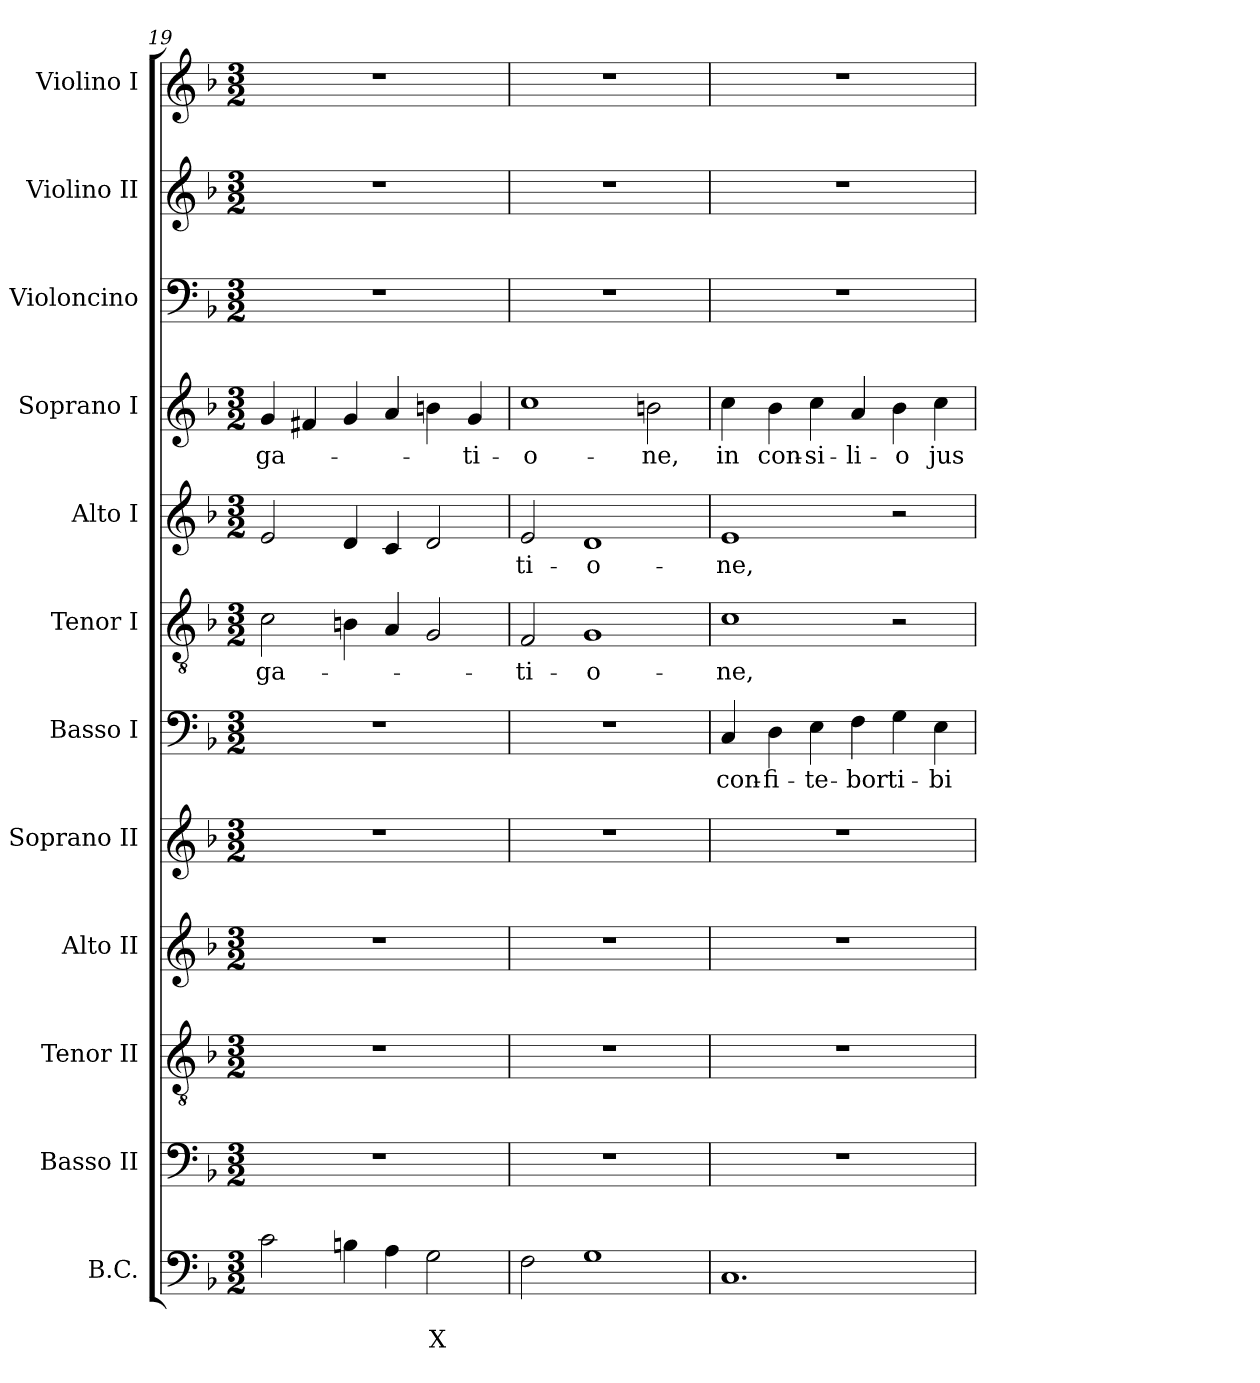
**kern	**text	**text	**kern	**kern	**kern	**kern	**kern	**text	**kern	**text	**kern	**text	**kern	**text	**kern	**kern	**kern
*part12	*part12	*part12	*part11	*part10	*part9	*part8	*part7	*part7	*part6	*part6	*part5	*part5	*part4	*part4	*part3	*part2	*part1
*staff12	*staff12	*staff12	*staff11	*staff10	*staff9	*staff8	*staff7	*staff7	*staff6	*staff6	*staff5	*staff5	*staff4	*staff4	*staff3	*staff2	*staff1
*I"B.C.	*	*	*I"Basso II	*I"Tenor II	*I"Alto II	*I"Soprano II	*I"Basso I	*	*I"Tenor I	*	*I"Alto I	*	*I"Soprano I	*	*I"Violoncino	*I"Violino II	*I"Violino I
*I'BC	*	*	*I'B 2	*I'T 2	*I'A 2	*I'S 2	*I'B 1	*	*I'T 1	*	*I'A 1	*	*I'S 1	*	*I'Vc.	*I'Vln. II	*I'Vln. I
*clefF4	*	*	*clefF4	*clefGv2	*clefG2	*clefG2	*clefF4	*	*clefGv2	*	*clefG2	*	*clefG2	*	*clefF4	*clefG2	*clefG2
*k[b-]	*	*	*k[b-]	*k[b-]	*k[b-]	*k[b-]	*k[b-]	*	*k[b-]	*	*k[b-]	*	*k[b-]	*	*k[b-]	*k[b-]	*k[b-]
*F:	*	*	*F:	*F:	*F:	*F:	*F:	*	*F:	*	*F:	*	*F:	*	*F:	*F:	*F:
*M3/2	*	*	*M3/2	*M3/2	*M3/2	*M3/2	*M3/2	*	*M3/2	*	*M3/2	*	*M3/2	*	*M3/2	*M3/2	*M3/2
=19	=19	=19	=19	=19	=19	=19	=19	=19	=19	=19	=19	=19	=19	=19	=19	=19	=19
!	!	!	!	!	!	!	!	!	!	!LO:LY:b	!	!	!	!	!	!	!
!	!	!	!	!	!	!	!	!	!	!	!	!	!	!LO:LY:b	!	!	!
2c\	.	.	1.r	1.r	1.r	1.r	1.r	.	2c\	-ga-	2e/	.	4g/	-ga-	1.r	1.r	1.r
.	.	.	.	.	.	.	.	.	.	.	.	.	4f#X/	.	.	.	.
4Bn\	.	.	.	.	.	.	.	.	4Bn\	.	4d/	.	4g/	.	.	.	.
4A\	.	.	.	.	.	.	.	.	4A/	.	4c/	.	4a/	.	.	.	.
!	!	!LO:LY:b	!	!	!	!	!	!	!	!	!	!	!	!	!	!	!
2G\	.	X	.	.	.	.	.	.	2G/	.	2d/	.	4bn\	.	.	.	.
!	!	!	!	!	!	!	!	!	!	!	!	!	!	!LO:LY:b	!	!	!
.	.	.	.	.	.	.	.	.	.	.	.	.	4g/	-ti-	.	.	.
!!LO:PB:g=z
=20	=20	=20	=20	=20	=20	=20	=20	=20	=20	=20	=20	=20	=20	=20	=20	=20	=20
!	!	!	!	!	!	!	!	!	!	!LO:LY:b	!	!	!	!	!	!	!
!	!	!	!	!	!	!	!	!	!	!	!	!LO:LY:b	!	!	!	!	!
!	!	!	!	!	!	!	!	!	!	!	!	!	!	!LO:LY:b	!	!	!
2F\	.	.	1.r	1.r	1.r	1.r	1.r	.	2F/	-ti-	2e/	-ti-	1cc	-o-	1.r	1.r	1.r
!	!	!	!	!	!	!	!	!	!	!LO:LY:b	!	!	!	!	!	!	!
!	!	!	!	!	!	!	!	!	!	!	!	!LO:LY:b	!	!	!	!	!
1G	.	.	.	.	.	.	.	.	1G	-o-	1d	-o-	.	.	.	.	.
!	!	!	!	!	!	!	!	!	!	!	!	!	!	!LO:LY:b	!	!	!
.	.	.	.	.	.	.	.	.	.	.	.	.	2bn\	-ne,	.	.	.
=21	=21	=21	=21	=21	=21	=21	=21	=21	=21	=21	=21	=21	=21	=21	=21	=21	=21
!	!	!	!	!	!	!	!	!LO:LY:b	!	!	!	!	!	!	!	!	!
!	!	!	!	!	!	!	!	!	!	!LO:LY:b	!	!	!	!	!	!	!
!	!	!	!	!	!	!	!	!	!	!	!	!LO:LY:b	!	!	!	!	!
!	!	!	!	!	!	!	!	!	!	!	!	!	!	!LO:LY:b	!	!	!
1.C	.	.	1.r	1.r	1.r	1.r	4C/	con-	1c	-ne,	1e	-ne,	4cc\	in	1.r	1.r	1.r
!	!	!	!	!	!	!	!	!LO:LY:b	!	!	!	!	!	!	!	!	!
!	!	!	!	!	!	!	!	!	!	!	!	!	!	!LO:LY:b	!	!	!
.	.	.	.	.	.	.	4D\	-fi-	.	.	.	.	4b-\	con-	.	.	.
!	!	!	!	!	!	!	!	!LO:LY:b	!	!	!	!	!	!	!	!	!
!	!	!	!	!	!	!	!	!	!	!	!	!	!	!LO:LY:b	!	!	!
.	.	.	.	.	.	.	4E\	-te-	.	.	.	.	4cc\	-si-	.	.	.
!	!	!	!	!	!	!	!	!LO:LY:b	!	!	!	!	!	!	!	!	!
!	!	!	!	!	!	!	!	!	!	!	!	!	!	!LO:LY:b	!	!	!
.	.	.	.	.	.	.	4F\	-bor	.	.	.	.	4a/	-li-	.	.	.
!	!	!	!	!	!	!	!	!LO:LY:b	!	!	!	!	!	!	!	!	!
!	!	!	!	!	!	!	!	!	!	!	!	!	!	!LO:LY:b	!	!	!
.	.	.	.	.	.	.	4G\	ti-	2r	.	2r	.	4b-\	-o	.	.	.
!	!	!	!	!	!	!	!	!LO:LY:b	!	!	!	!	!	!	!	!	!
!	!	!	!	!	!	!	!	!	!	!	!	!	!	!LO:LY:b	!	!	!
.	.	.	.	.	.	.	4E\	-bi	.	.	.	.	4cc\	jus-	.	.	.
=	=	=	=	=	=	=	=	=	=	=	=	=	=	=	=	=	=
*-	*-	*-	*-	*-	*-	*-	*-	*-	*-	*-	*-	*-	*-	*-	*-	*-	*-
